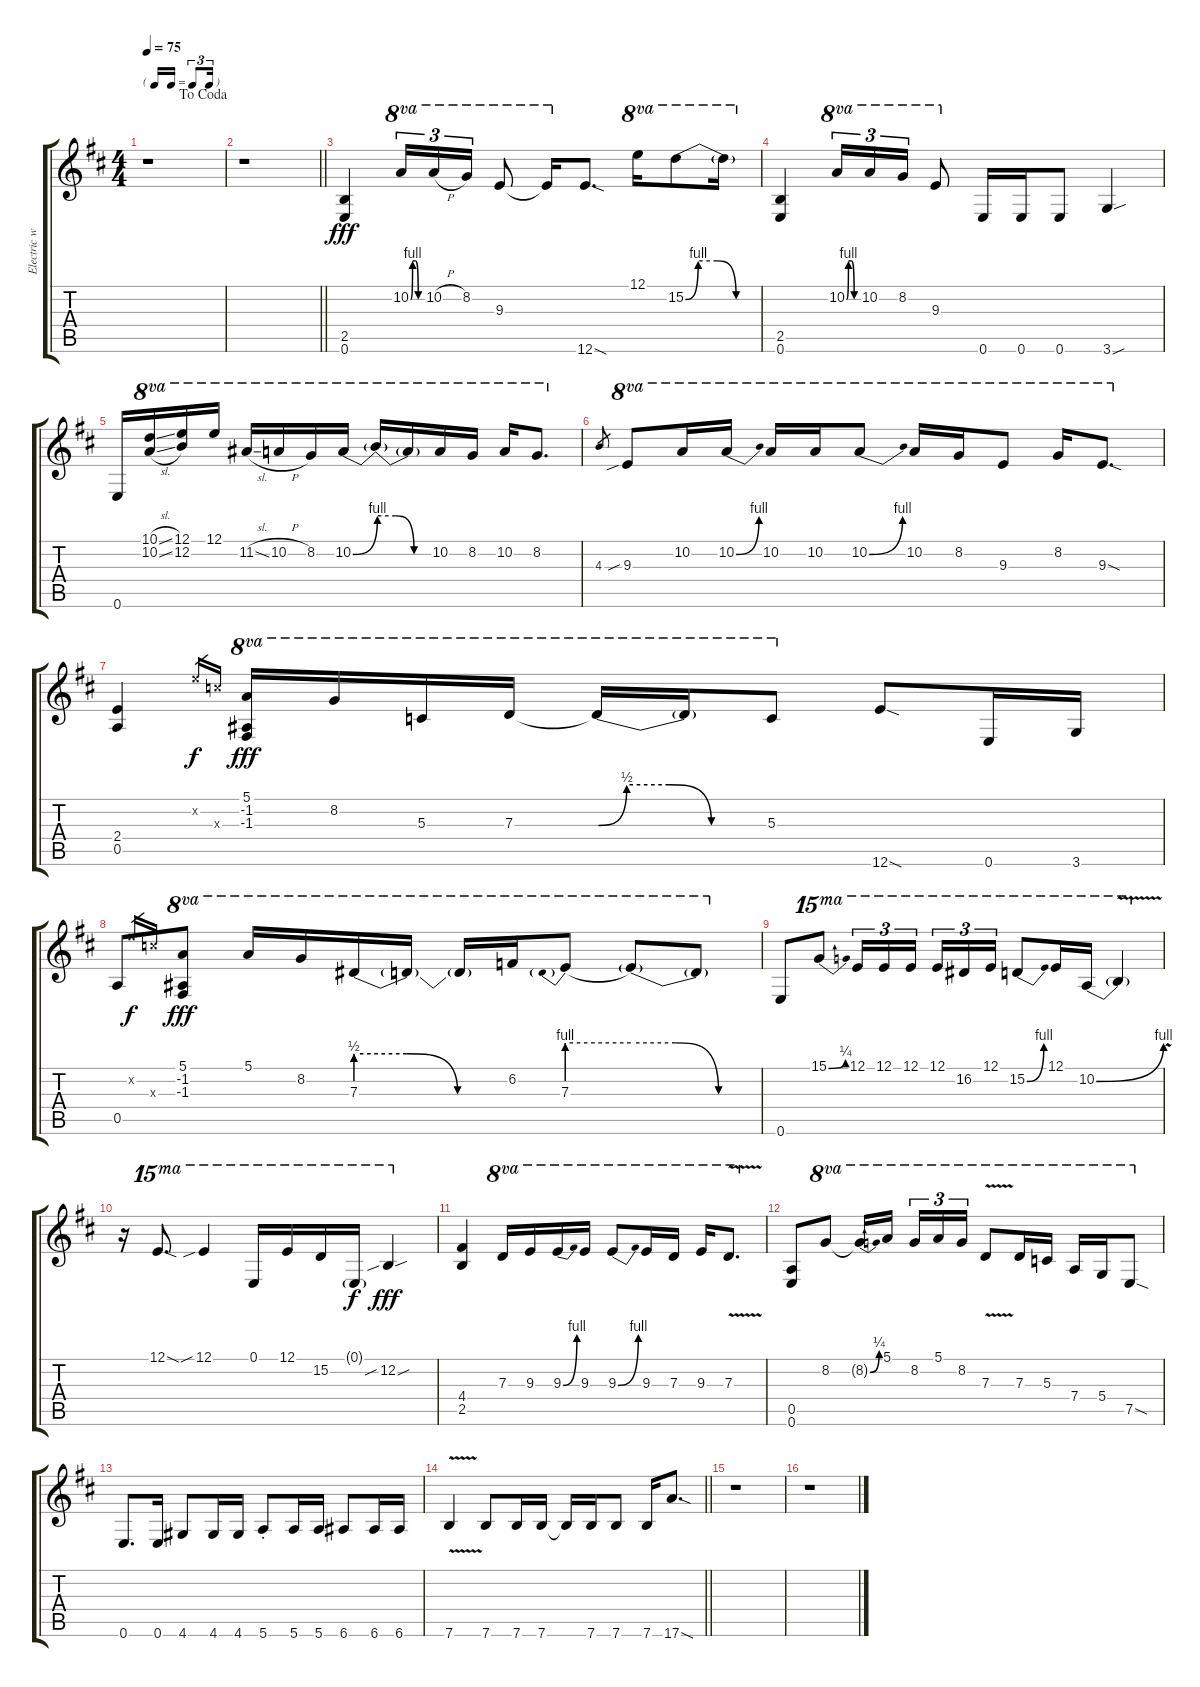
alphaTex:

\track ("Electric w/ fuzz" "Electric w") {instrument overdrivenguitar}
\staff {score tabs}
\tuning (E4 B3 G3 D3 A2 E2) {hide}
\ts (4 4)
\tf triplet16th
\jump dacoda
\tempo 75
\clef g2
\ks d
r.1{dy fff} |
\barLineRight lightlight
r.1 |
(2.5 0.6).4 10.2{be (custom 0 0 10 4 25 4 40 0 60 0)}.16{tu (3 2) ot 8va} 10.2{h}.16{tu (3 2) ot 8va} 8.2.16{tu (3 2) ot 8va} 9.3.8{ot 8va} 9.3{t}.16{ot 8va} 12.6{sod}.8{d} 12.1.16{ot 8va} 15.2{be (custom 0 0 10 4 25 4 40 0 60 0)}.8{ot 8va} 15.2{t}.16{ot 8va} |
(2.5 0.6).4 10.2{be (custom 0 0 10 4 25 4 40 0 60 0)}.16{tu (3 2) ot 8va} 10.2.16{tu (3 2) ot 8va} 8.2.16{tu (3 2) ot 8va} 9.3.8{ot 8va} 0.6.16 0.6.16 0.6.8 3.6{sou}.4 |
0.6.16 (10.1{sl} 10.2{sl}).16{ot 8va} (12.1 12.2).16{ot 8va} 12.1.16{ot 8va} 11.2{sl}.16{ot 8va} 10.2{h}.16{ot 8va} 8.2.16{ot 8va} 10.2{be (bend 0 0 60 4)}.16{ot 8va} 10.2{be (custom 0 4 20 4 40 0 60 0) t}.16{ot 8va} 10.2{t}.16{ot 8va} 10.2.16{ot 8va} 8.2.16{ot 8va} 10.2.16{ot 8va} 8.2.8{d ot 8va} |
4.3.8{gr} 9.3{sib}.8{ot 8va} 10.2.16{ot 8va} 10.2{be (bend 0 0 60 4)}.16{ot 8va} 10.2.16{ot 8va} 10.2.16{ot 8va} 10.2{be (bend 0 0 60 4)}.8{ot 8va} 10.2.16{ot 8va} 8.2.16{ot 8va} 9.3.8{ot 8va} 8.2.16{ot 8va} 9.3{sod}.8{d ot 8va} |
(2.4 0.5).4 5.2{x}.16{gr dy f} 5.3{x}.16{gr} (5.1 -1.2 -1.3).16{ot 8va dy fff} 8.2.16{ot 8va} 5.3.16{ot 8va} 7.3.16{ot 8va} 7.3{be (custom 0 0 10 2 25 2 40 0 60 0) t}.16{ot 8va} 7.3{t}.16{ot 8va} 5.3.8{ot 8va} 12.6{sod}.8 0.6.16 3.6.16 |
0.5.8 5.2{x}.16{gr dy f} 5.3{x}.16{gr} (5.1 -1.2 -1.3).8{ot 8va dy fff} 5.1.16{ot 8va} 8.2.16{ot 8va} 7.3{be (custom 0 2 20 2 40 0 60 0)}.16{ot 8va} 7.3{t}.16{ot 8va} 7.3{t}.16{ot 8va} 6.2.16{ot 8va} 7.3{be (prebend 0 4 60 4)}.8{ot 8va} 7.3{be (custom 0 4 20 4 40 0 60 0) t}.8{ot 8va} 7.3{t}.8{ot 8va} |
0.6.8 15.1{be (bend 0 0 60 1)}.8{ot 15ma} 12.1.16{tu (3 2) ot 15ma} 12.1.16{tu (3 2) ot 15ma} 12.1.16{tu (3 2) ot 15ma beam splitsecondary} 12.1.16{tu (3 2) ot 15ma} 16.2.16{tu (3 2) ot 15ma} 12.1.16{tu (3 2) ot 15ma} 15.2{be (bend 0 0 60 4)}.8{ot 15ma} 12.1.16{ot 15ma} 10.2{be (bend 0 0 60 4)}.16{ot 15ma} 10.2{v t}.4{ot 15ma} |
r.16 12.1{sod}.8{d ot 15ma} 12.1{sib}.4{ot 15ma} 0.1.16{ot 15ma} 12.1.16{ot 15ma} 15.2.16{ot 15ma} 0.1{g}.16{ot 15ma dy f} 12.2{sib sou}.4{ot 15ma dy fff} |
(4.4 2.5).4 7.3.16{ot 8va} 9.3.16{ot 8va} 9.3{be (bend 0 0 60 4)}.16{ot 8va} 9.3.16{ot 8va} 9.3{be (bend 0 0 60 4)}.8{ot 8va} 9.3.16{ot 8va} 7.3.16{ot 8va} 9.3.16{ot 8va} 7.3{v}.8{d ot 8va} |
(0.5 0.6).8 8.2.8{ot 8va} 8.2{be (bend 0 0 60 1) t}.16{ot 8va} 5.1.16{ot 8va beam splitsecondary} 8.2.16{tu (3 2) ot 8va} 5.1.16{tu (3 2) ot 8va} 8.2.16{tu (3 2) ot 8va} 7.3{v}.8{ot 8va} 7.3.16{ot 8va} 5.3.16{ot 8va} 7.4.16{ot 8va} 5.4.16{ot 8va} 7.5{sod}.8{ot 8va} |
0.6.8{d} 0.6.16 4.6.8 4.6.16 4.6.16 5.6{st}.8 5.6.16 5.6.16 6.6.8 6.6.16 6.6.16 |
\barLineRight lightlight
7.6{v}.4 7.6.8 7.6.16 7.6.16 7.6{t}.16 7.6.16 7.6.8 7.6.16 17.6{sod}.8{d} |
r.1 |
r.1
